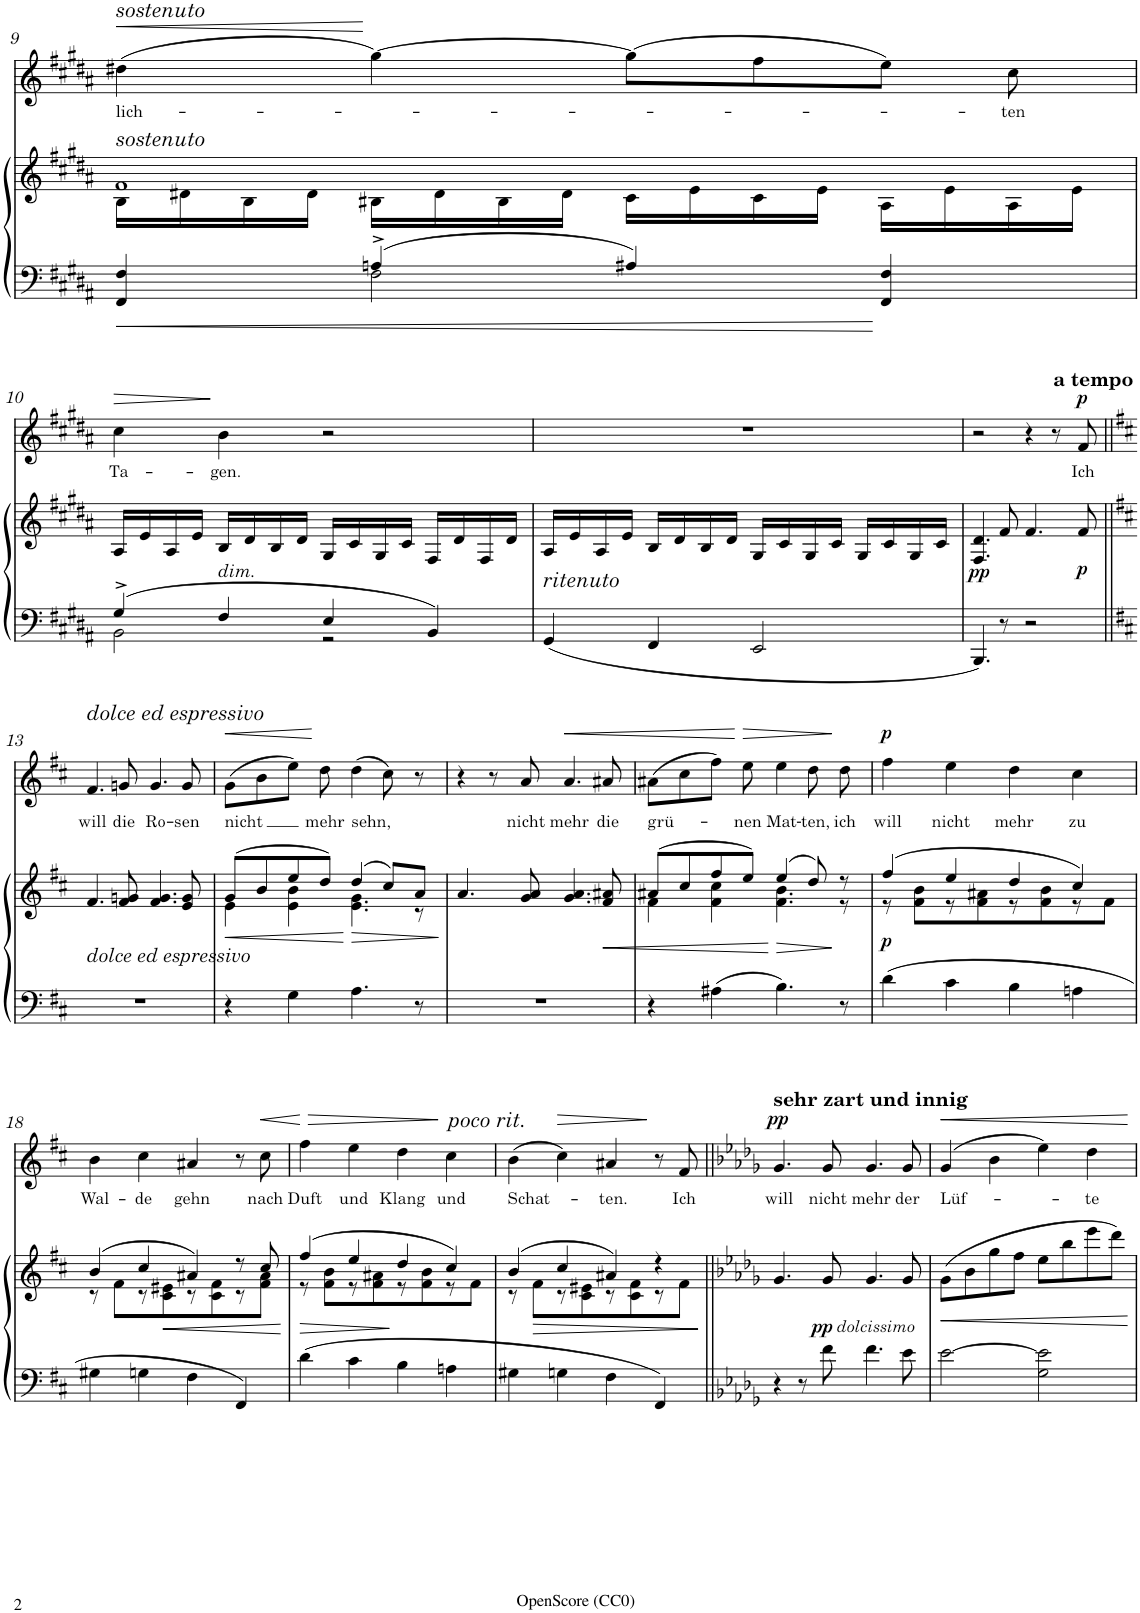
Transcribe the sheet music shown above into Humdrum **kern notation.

**kern	**kern	**dynam	**kern	**text	**dynam
*part2	*part2	*part2	*part1	*part1	*part1
*staff3	*staff2	*staff2/3	*staff1	*staff1	*staff1
*I"Pianoforte	*	*	*I"Singstimme Voice	*	*
*I'Pno	*	*	*	*	*
!!LO:PB:g=z
*clefF4	*clefG2	*	*clefG2	*	*
*k[f#c#g#d#a#]	*k[f#c#g#d#a#]	*	*k[f#c#g#d#a#]	*	*
*M4/4	*M4/4	*	*M4/4	*	*
*met(c)	*met(c)	*	*met(c)	*	*
=9	=9	=9	=9	=9	=9
!	!	!	!LO:TX:a:i:t=sostenuto	!	!
!	!LO:TX:a:i:t=sostenuto	!	!	!	!
!	!	!LO:HP:b=2	!	!LO:LY:b	!LO:HP:b
*^	*^	*	*	*	*
4F#/	4FF#/	1f#	16B\LL	<	(4dd#X\	lich-	<
.	.	.	16d#X\	.	.	.	.
.	.	.	16B\	.	.	.	.
.	.	.	16d#\JJ	.	.	.	.
4An^/	2F#\	.	16B#X\LL	.	[4gg#\)	.	[
.	.	.	16d#\	.	.	.	.
.	.	.	16B#\	.	.	.	.
.	.	.	16d#\JJ	.	.	.	.
4A#X/	.	.	16c#\LL	.	(8gg#\L]	.	.
.	.	.	16e\	.	.	.	.
.	.	.	16c#\	.	8ff#\	.	.
.	.	.	16e\JJ	.	.	.	.
4F#/	4FF#/	.	16A#\LL	.	8ee\J)	.	.
.	.	.	16e\	.	.	.	.
!	!	!	!	!	!	!LO:LY:b	!
.	.	.	16A#\	.	8cc#\	-ten	.
.	.	.	16e\JJ	.	.	.	.
!!LO:LB:g=z
=10	=10	=10	=10	=10	=10	=10	=10
!	!	!	!	!	!	!LO:LY:b	!LO:HP:b
*	*	*v	*v	*	*	*	*
4G#^/	2BB\	16A#/LL	.	4cc#\	Ta-	>
.	.	16e/	.	.	.	.
.	.	16A#/	.	.	.	.
.	.	16e/JJ	.	.	.	.
!	!	!LO:TX:b:i:t=dim.	!	!	!	!
!	!	!	!	!	!LO:LY:b	!
4F#/	.	16B/LL	.	4b\	-gen.	]
.	.	16d#/	.	.	.	.
.	.	16B/	.	.	.	.
.	.	16d#/JJ	.	.	.	.
4E/	2r	16G#/LL	.	2r	.	.
.	.	16c#/	.	.	.	.
.	.	16G#/	.	.	.	.
.	.	16c#/JJ	.	.	.	.
4BB/	.	16F#/LL	.	.	.	.
.	.	16d#/	.	.	.	.
.	.	16F#/	.	.	.	.
.	.	16d#/JJ	.	.	.	.
*v	*v	*	*	*	*	*
=11	=11	=11	=11	=11	=11
!LO:TX:a:i:t=ritenuto	!	!	!	!	!
4GG#/	16A#/LL	.	1r	.	.
.	16e/	.	.	.	.
.	16A#/	.	.	.	.
.	16e/JJ	.	.	.	.
4FF#/	16B/LL	.	.	.	.
.	16d#/	.	.	.	.
.	16B/	.	.	.	.
.	16d#/JJ	.	.	.	.
2EE/	16G#/LL	.	.	.	.
.	16c#/	.	.	.	.
.	16G#/	.	.	.	.
.	16c#/JJ	.	.	.	.
.	16G#/LL	.	.	.	.
.	16c#/	.	.	.	.
.	16G#/	.	.	.	.
.	16c#/JJ	.	.	.	.
=12	=12	=12	=12	=12	=12
!	!	!LO:DY:b	!	!	!
4.BBB/	4.F#/ 4.d#/	pp	2r	.	.
8r	8f#/	.	.	.	.
2r	4.f#/	.	4r	.	.
.	.	.	8r	.	.
!	!	!	!LO:TX:a:B:t=a tempo	!	!
!	!	!LO:DY:b	!	!LO:LY:b	!LO:DY:a
.	8f#/	p	8f#/	Ich	p
!!LO:LB:g=z
=13||	=13||	=13||	=13||	=13||	=13||
*k[f#c#]	*k[f#c#]	*	*k[f#c#]	*	*
!	!	!	!LO:TX:a:i:t=dolce ed espressivo	!	!
!LO:TX:a:i:t=dolce ed espressivo	!	!	!	!	!
!	!	!	!	!LO:LY:b	!
1r	4.f#/	.	4.f#/	will	.
!	!	!	!	!LO:LY:b	!
.	8f#/ 8gn/	.	8gn/	die	.
!	!	!	!	!LO:LY:b	!
.	4.f#/ 4.g/	.	4.g/	Ro-	.
!	!	!	!	!LO:LY:b	!
.	8e/ 8g/	.	8g/	-sen	.
=14	=14	=14	=14	=14	=14
!	!	!LO:HP:b	!	!LO:LY:b	!LO:HP:b
*	*^	*	*	*	*
4r	(8g/L	4e\	<	(8g\L	nicht	<
.	8b/	.	.	8b\	.	.
4G\	8ee/	4e\ 4b\	.	8ee\J)	.	.
!	!	!	!	!	!LO:LY:b	!
.	8dd/J)	.	.	8dd\	mehr	[
!	!	!	!LO:HP:n=1:b	!	!LO:LY:b	!
4.A\	(4dd/	4.e\ 4.g\	[ >	(4dd\	sehn,	.
.	8cc#/L)	.	.	8cc#\)	.	.
8r	8a/J	8r	.	8r	.	.
*	*v	*v	*	*	*	*
.	.	[	.	.	.
=15	=15	=15	=15	=15	=15
1r	4.a/	.	4r	.	.
.	.	.	8r	.	.
!	!	!	!	!LO:LY:b	!
.	8g/ 8a/	.	8a/	nicht	.
!	!	!	!	!LO:LY:b	!LO:HP:b
.	4.g/ 4.a/	.	4.a/	mehr	<
!	!	!LO:HP:b	!	!LO:LY:b	!
.	8f#/ 8a#X/	<	8a#X/	die	.
=16	=16	=16	=16	=16	=16
*	*^	*	*	*	*
!	!	!	!	!	!LO:LY:b	!
4r	(8a#X/L	4f#\	.	(8a#X\L	grü-	.
.	8cc#/	.	.	8cc#\	.	.
4A#X\	8ff#/	4f#\ 4cc#\	.	8ff#\J)	.	.
!	!	!	!	!	!LO:LY:b	!LO:HP:n=1:b
.	8ee/J)	.	.	8ee\	-nen	[ >
!	!	!	!LO:HP:n=1:b	!	!LO:LY:b	!
4.B\	(4ee/	4.f#\ 4.b\	] >	4ee\	Mat-	.
!	!	!	!	!	!LO:LY:b	!
.	8dd/)	.	.	8dd\	-ten,	.
!	!	!	!	!	!LO:LY:b	!
8r	8r	8r	[	8dd\	ich	]
=17	=17	=17	=17	=17	=17	=17
!	!	!	!LO:DY:b	!	!LO:LY:b	!LO:DY:a
4d\	(4ff#/	8r	p	4ff#\	will	p
.	.	8f#\ 8b\L	.	.	.	.
!	!	!	!	!	!LO:LY:b	!
4c#\	4ee/	8r	.	4ee\	nicht	.
.	.	8f#\ 8a#X\	.	.	.	.
!	!	!	!	!	!LO:LY:b	!
4B\	4dd/	8r	.	4dd\	mehr	.
.	.	8f#\ 8b\	.	.	.	.
!	!	!	!	!	!LO:LY:b	!
4An\	4cc#/)	8r	.	4cc#\	zu	.
.	.	8f#\J	.	.	.	.
!!LO:LB:g=z
=18	=18	=18	=18	=18	=18	=18
!	!	!	!	!	!LO:LY:b	!
4G#X\	(4b/	8r	.	4b\	Wal-	.
.	.	8f#\L	.	.	.	.
!	!	!	!	!	!LO:LY:b	!
4Gn\	4cc#/	8r	.	4cc#\	-de	.
!	!	!	!LO:HP:b	!	!	!
.	.	8c#\ 8e#X\	<	.	.	.
!	!	!	!	!	!LO:LY:b	!
4F#\	4a#X/)	8r	.	4a#X/	gehn	.
.	.	8c#\ 8f#\	.	.	.	.
4FF#/	8r	8r	.	8r	.	.
!	!	!	!	!	!LO:LY:b	!LO:HP:b
.	8cc#/	8f#\ 8a#\J	.	8cc#\	nach	<
*	*v	*v	*	*	*	*
.	.	]	.	.	[
=19	=19	=19	=19	=19	=19
!	!	!LO:HP:b	!	!LO:LY:b	!LO:HP:b
*	*^	*	*	*	*
4d\	(4ff#/	8r	>	4ff#\	Duft	>
.	.	8f#\ 8b\L	.	.	.	.
!	!	!	!	!	!LO:LY:b	!
4c#\	4ee/	8r	.	4ee\	und	.
.	.	8f#\ 8a#X\	.	.	.	.
!	!	!	!	!	!LO:LY:b	!
4B\	4dd/	8r	[	4dd\	Klang	.
.	.	8f#\ 8b\	.	.	.	.
!	!	!	!	!LO:TX:a:i:t=poco rit.	!	!
!	!	!	!	!	!LO:LY:b	!
4An\	4cc#/)	8r	.	4cc#\	und	]
.	.	8f#\J	.	.	.	.
=20	=20	=20	=20	=20	=20	=20
!	!	!	!	!	!LO:LY:b	!
4G#X\	(4b/	8r	.	(4b\	Schat-	.
!	!	!	!LO:HP:b	!	!	!
.	.	8f#\L	>	.	.	.
!	!	!	!	!	!	!LO:HP:b
4Gn\	4cc#/	8r	.	4cc#\)	.	>
.	.	8c#\ 8e#X\	.	.	.	.
!	!	!	!	!	!LO:LY:b	!
4F#\	4a#X/)	8r	.	4a#X/	-ten.	.
.	.	8c#\ 8f#\	.	.	.	.
4FF#/	4r	8r	.	8r	.	]
!	!	!	!	!	!LO:LY:b	!
.	.	8f#\J	.	8f#/	Ich	.
*	*v	*v	*	*	*	*
.	.	]	.	.	.
=21||	=21||	=21||	=21||	=21||	=21||
*k[b-e-a-d-g-]	*k[b-e-a-d-g-]	*	*k[b-e-a-d-g-]	*	*
!	!	!	!LO:TX:a:B:t=sehr zart und innig	!	!
!	!	!LO:DY:b	!	!LO:LY:b	!
!	!	!LO:DY:n=1:b	!	!	!LO:DY:a
4r	4.g-/	pp other-dynamics	4.g-/	will	pp
8r	.	.	.	.	.
!	!	!	!	!LO:LY:b	!
8f\	8g-/	.	8g-/	nicht	.
!	!	!	!	!LO:LY:b	!
4.f\	4.g-/	.	4.g-/	mehr	.
!	!	!	!	!LO:LY:b	!
8e-\	8g-/	.	8g-/	der	.
=22	=22	=22	=22	=22	=22
!	!	!	!	!LO:LY:b	!LO:HP:b
[2e-\	(8g-\L	.	(4g-/	Lüf-	<
.	8b-\	.	.	.	.
.	8gg-\	.	4b-\	.	.
.	8ff\J	.	.	.	.
2G-\ 2e-\]	8ee-\L	.	4ee-\)	.	.
.	8bb-\	.	.	.	.
!	!	!	!	!LO:LY:b	!
.	8eee-\	.	4dd-\	-te	.
.	8ddd-\J)	.	.	.	.
.	.	]	.	.	[
=	=	=	=	=	=
*-	*-	*-	*-	*-	*-
